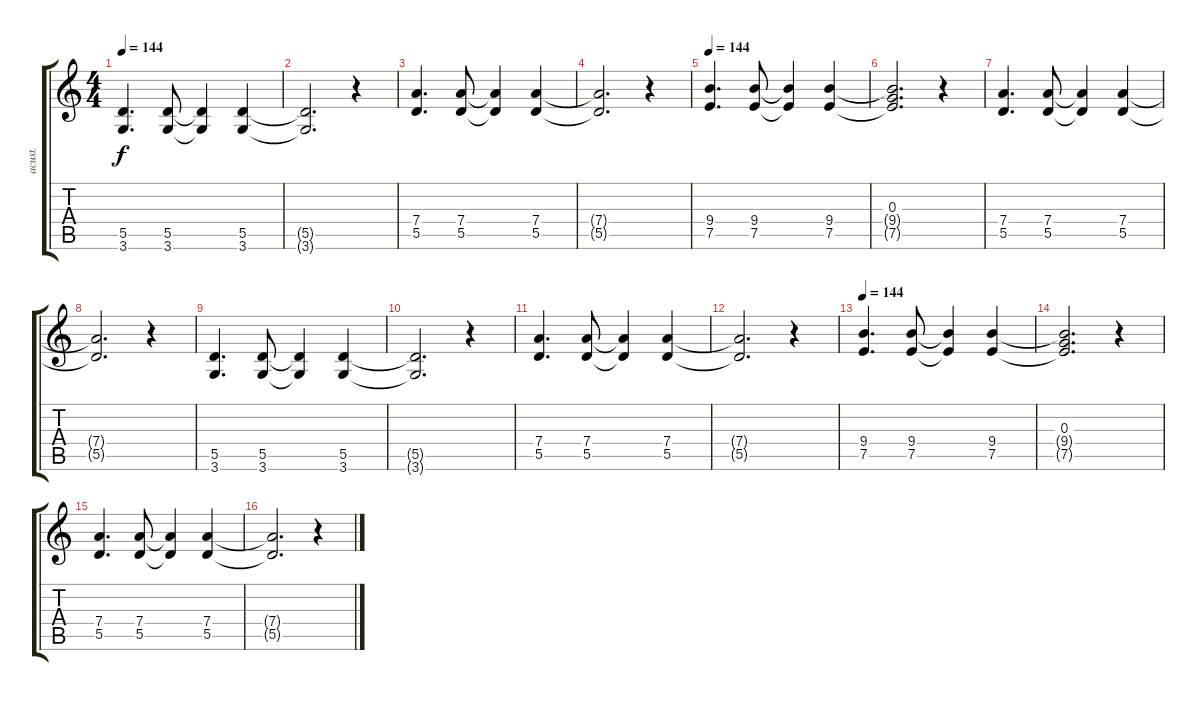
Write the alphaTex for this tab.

\track ("acust." "acust.") {instrument acousticguitarsteel}
\staff {score tabs}
\tuning (E4 B3 G3 D3 A2 E2) {hide}
\ts (4 4)
\tempo 144
\clef g2
\ks c
(5.5 3.6).4{d dy f volume 13 instrument distortionguitar} (5.5 3.6).8 (5.5{t} 3.6{t}).4 (5.5 3.6).4 |
(5.5{t} 3.6{t}).2{d} r.4 |
(7.4 5.5).4{d volume 13 instrument distortionguitar} (7.4 5.5).8 (7.4{t} 5.5{t}).4 (7.4 5.5).4 |
(7.4{t} 5.5{t}).2{d} r.4 |
\tempo 144
(9.4 7.5).4{d volume 13 instrument distortionguitar} (9.4 7.5).8 (9.4{t} 7.5{t}).4 (9.4 7.5).4 |
(0.3 9.4{t} 7.5{t}).2{d} r.4 |
(7.4 5.5).4{d volume 13 instrument distortionguitar} (7.4 5.5).8 (7.4{t} 5.5{t}).4 (7.4 5.5).4 |
(7.4{t} 5.5{t}).2{d} r.4 |
(5.5 3.6).4{d volume 13 instrument distortionguitar} (5.5 3.6).8 (5.5{t} 3.6{t}).4 (5.5 3.6).4 |
(5.5{t} 3.6{t}).2{d} r.4 |
(7.4 5.5).4{d volume 13 instrument distortionguitar} (7.4 5.5).8 (7.4{t} 5.5{t}).4 (7.4 5.5).4 |
(7.4{t} 5.5{t}).2{d} r.4 |
\tempo 144
(9.4 7.5).4{d volume 13 instrument distortionguitar} (9.4 7.5).8 (9.4{t} 7.5{t}).4 (9.4 7.5).4 |
(0.3 9.4{t} 7.5{t}).2{d} r.4 |
(7.4 5.5).4{d volume 13 instrument distortionguitar} (7.4 5.5).8 (7.4{t} 5.5{t}).4 (7.4 5.5).4 |
(7.4{t} 5.5{t}).2{d} r.4
